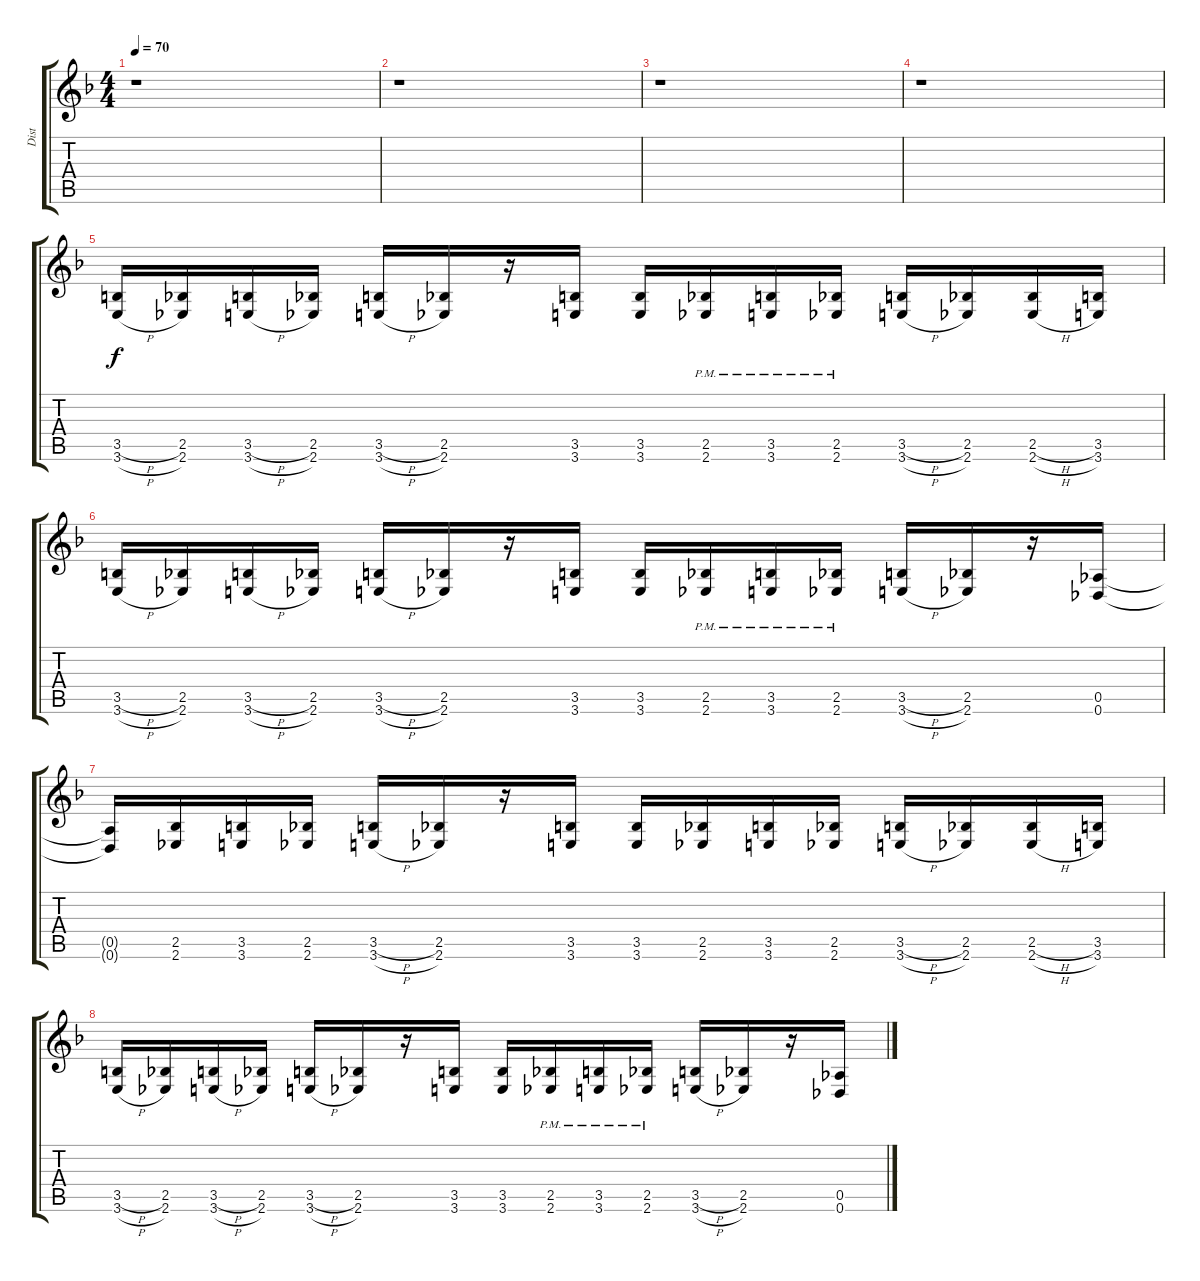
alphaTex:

\track ("Dist" "Dist") {instrument distortionguitar}
\staff {score tabs}
\tuning (Eb4 Bb3 Gb3 Db3 Ab2 Db2) {hide}
\ts (4 4)
\tempo 70
\clef g2
\ks f
r.1{dy f instrument distortionguitar} |
r.1 |
r.1 |
r.1 |
(3.5{h} 3.6{h}).16 (2.5 2.6).16 (3.5{h} 3.6{h}).16 (2.5 2.6).16 (3.5{h} 3.6{h}).16 (2.5 2.6).16 r.16 (3.5 3.6).16 (3.5 3.6).16 (2.5{pm} 2.6{pm}).16 (3.5{pm} 3.6{pm}).16 (2.5{pm} 2.6{pm}).16 (3.5{h} 3.6{h}).16 (2.5 2.6).16 (2.5{h} 2.6{h}).16 (3.5 3.6).16 |
(3.5{h} 3.6{h}).16 (2.5 2.6).16 (3.5{h} 3.6{h}).16 (2.5 2.6).16 (3.5{h} 3.6{h}).16 (2.5 2.6).16 r.16 (3.5 3.6).16 (3.5 3.6).16 (2.5{pm} 2.6{pm}).16 (3.5{pm} 3.6{pm}).16 (2.5{pm} 2.6{pm}).16 (3.5{h} 3.6{h}).16 (2.5 2.6).16 r.16 (0.5 0.6).16 |
(0.5{t} 0.6{t}).16 (2.5 2.6).16 (3.5 3.6).16 (2.5 2.6).16 (3.5{h} 3.6{h}).16 (2.5 2.6).16 r.16 (3.5 3.6).16 (3.5 3.6).16 (2.5 2.6).16 (3.5 3.6).16 (2.5 2.6).16 (3.5{h} 3.6{h}).16 (2.5 2.6).16 (2.5{h} 2.6{h}).16 (3.5 3.6).16 |
(3.5{h} 3.6{h}).16 (2.5 2.6).16 (3.5{h} 3.6{h}).16 (2.5 2.6).16 (3.5{h} 3.6{h}).16 (2.5 2.6).16 r.16 (3.5 3.6).16 (3.5 3.6).16 (2.5{pm} 2.6{pm}).16 (3.5{pm} 3.6{pm}).16 (2.5{pm} 2.6{pm}).16 (3.5{h} 3.6{h}).16 (2.5 2.6).16 r.16 (0.5 0.6).16
